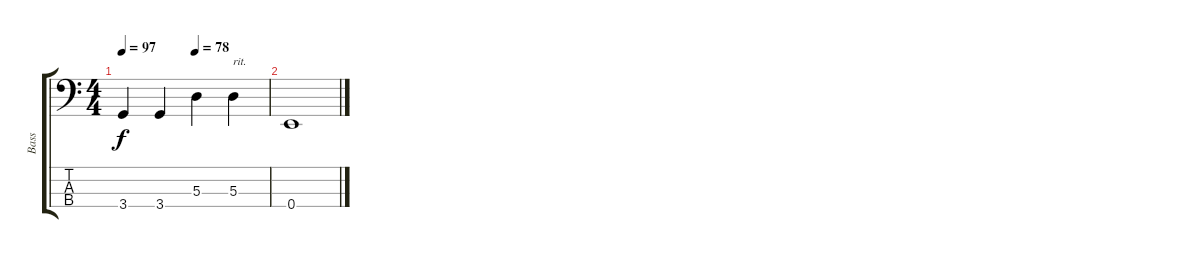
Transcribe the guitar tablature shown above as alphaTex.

\track ("Bass" "Bass") {instrument electricbassfinger}
\staff {score tabs}
\tuning (G2 D2 A1 E1) {hide}
\ts (4 4)
\tempo 97
\tempo (78 0.5)
\clef f4
\ks c
3.4.4{dy f} 3.4.4 5.3.4 5.3.4{txt "rit."} |
0.4.1
